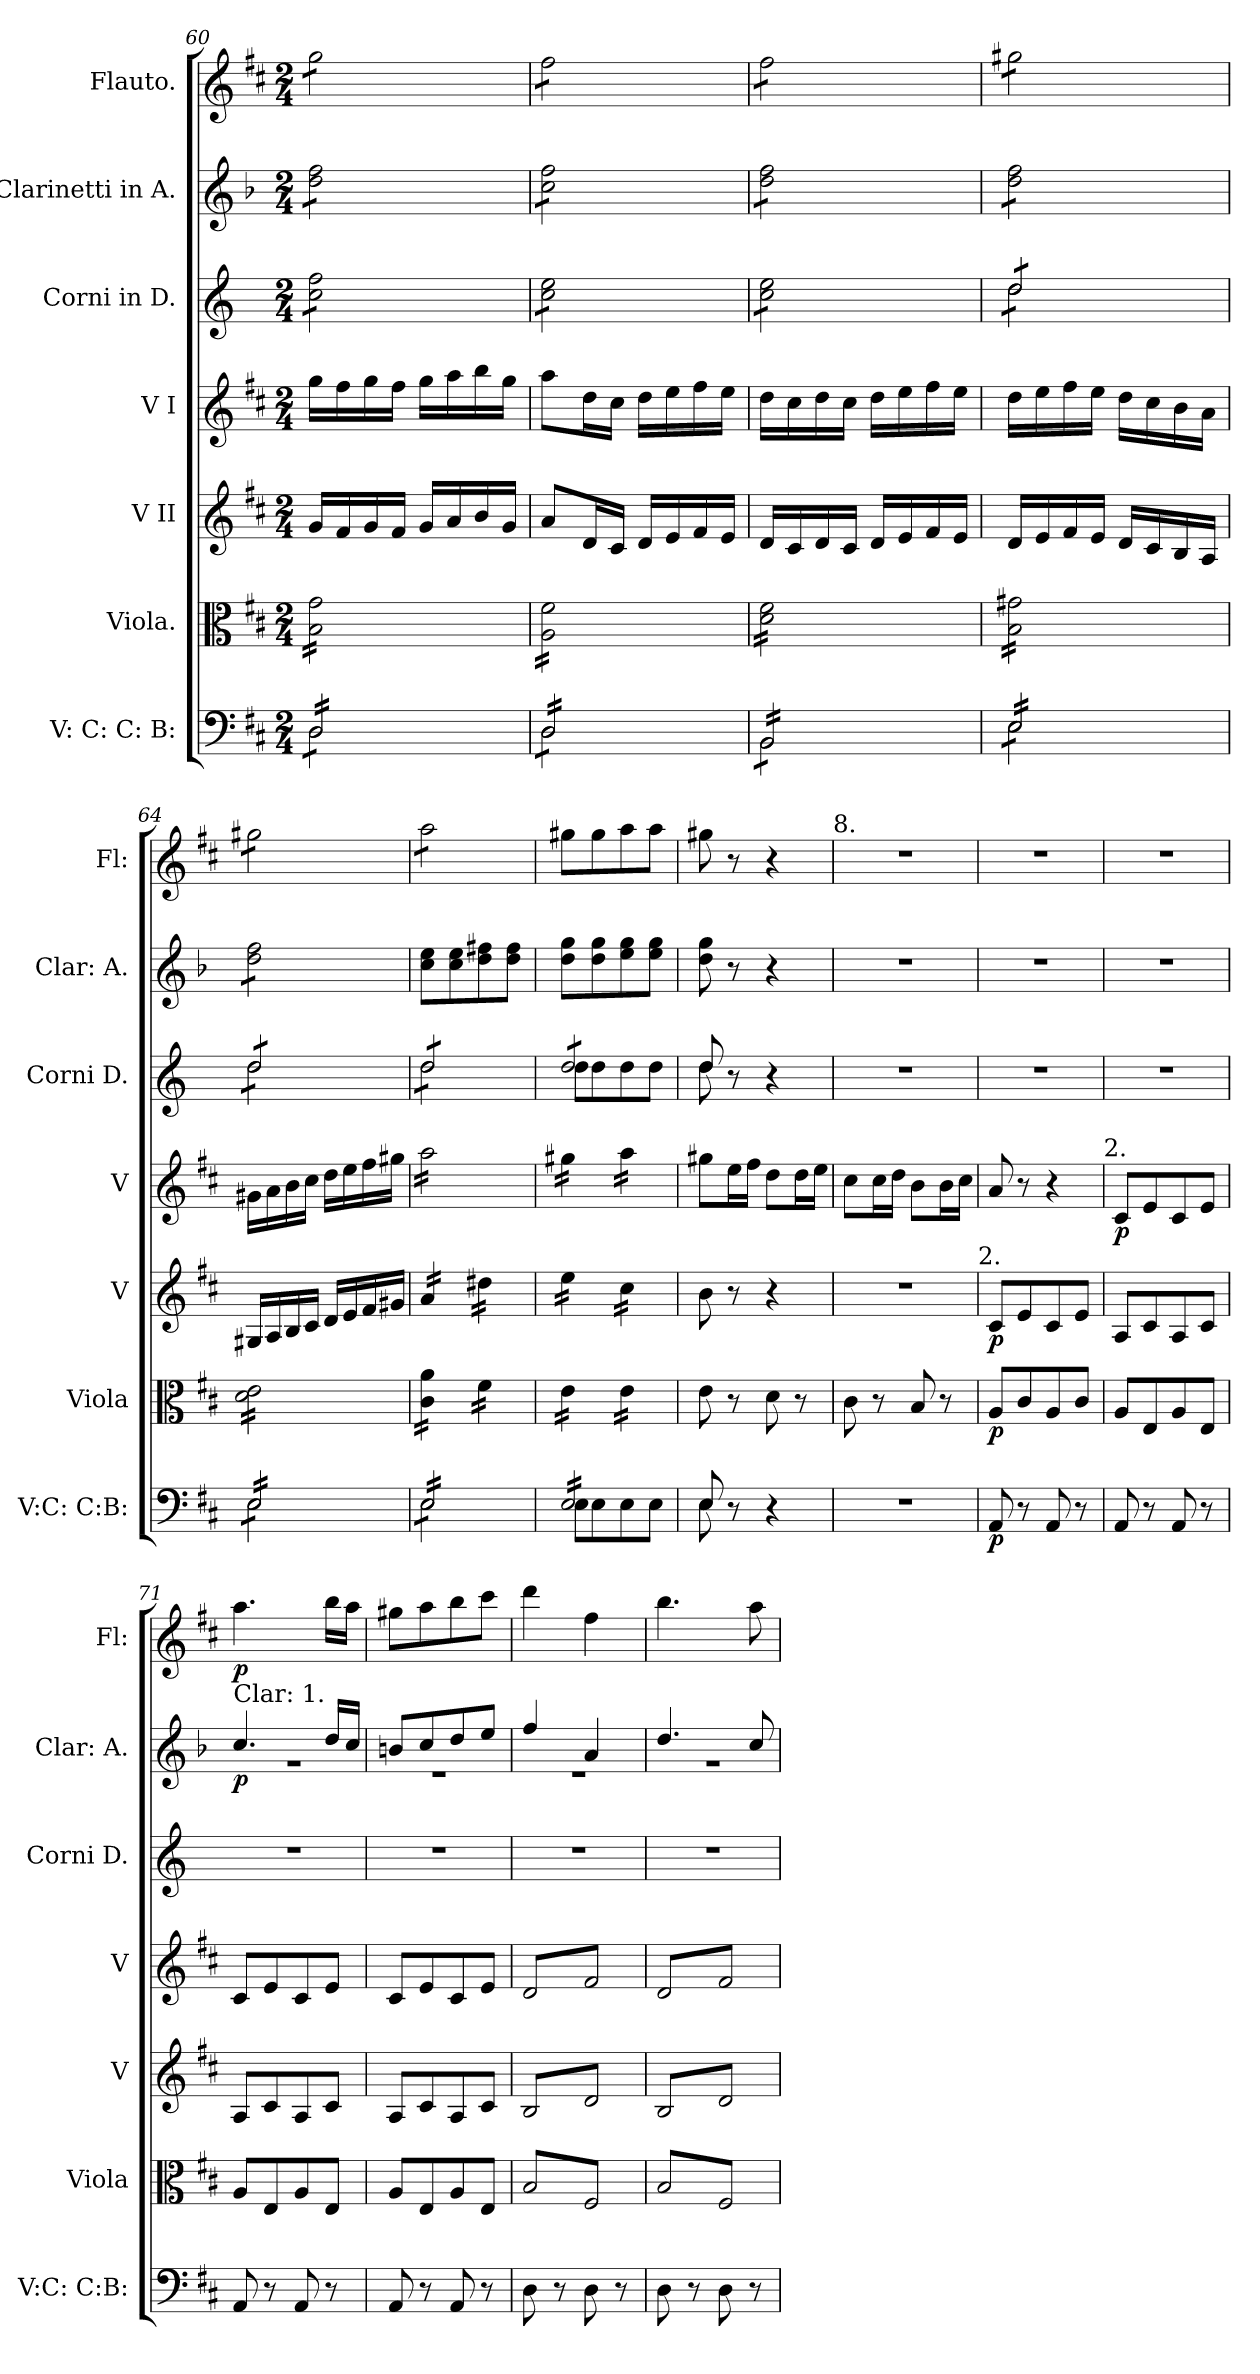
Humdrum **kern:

**kern	**dynam	**kern	**dynam	**kern	**dynam	**kern	**dynam	**kern	**kern	**dynam	**kern	**dynam
*part7	*part7	*part6	*part6	*part5	*part5	*part4	*part4	*part3	*part2	*part2	*part1	*part1
*staff7	*staff7	*staff6	*staff6	*staff5	*staff5	*staff4	*staff4	*staff3	*staff2	*staff2	*staff1	*staff1
*I"V: C: C: B:	*	*I"Viola.	*	*I"V II	*	*I"V I	*	*I"Corni in D.	*I"Clarinetti in A.	*	*I"Flauto.	*
*I'V:C: C:B:	*	*I'Viola	*	*I'V	*	*I'V	*	*I'Corni D.	*I'Clar: A.	*	*I'Fl:	*
*clefF4	*	*clefC3	*	*clefG2	*	*clefG2	*	*clefG2	*clefG2	*	*clefG2	*
*	*	*	*	*	*	*	*	*ITrd6c10	*ITrd2c3	*	*	*
*k[f#c#]	*	*k[f#c#]	*	*k[f#c#]	*	*k[f#c#]	*	*k[f#c#]	*k[f#c#]	*	*k[f#c#]	*
*M2/4	*	*M2/4	*	*M2/4	*	*M2/4	*	*M2/4	*M2/4	*	*M2/4	*
=60	=60	=60	=60	=60	=60	=60	=60	=60	=60	=60	=60	=60
*^	*	*	*	*	*	*	*	*	*	*	*	*
!	!	!	!	!	!	!	!	!	!	!	!	!LO:TX:a:t=7.	!
*tremolo	*	*	*	*	*	*	*	*	*	*	*	*	*
*	*	*	*tremolo	*	*	*	*	*	*	*	*	*	*
*	*	*	*	*	*	*	*	*	*tremolo	*	*	*	*
*	*	*	*	*	*	*	*	*	*	*tremolo	*	*	*
*	*	*	*	*	*	*	*	*	*	*	*	*tremolo	*
16D/LL	8D\L	.	16B\ 16g\LL	.	16g/LL	.	16gg\LL	.	8d\ 8g\L	8b\ 8dd\L	.	8gg\L	.
16D/	.	.	16B\ 16g\	.	16f#/	.	16ff#\	.	.	.	.	.	.
16D/	8D\	.	16B\ 16g\	.	16g/	.	16gg\	.	8d\ 8g\	8b\ 8dd\	.	8gg\	.
16D/	.	.	16B\ 16g\	.	16f#/JJ	.	16ff#\JJ	.	.	.	.	.	.
16D/	8D\	.	16B\ 16g\	.	16g/LL	.	16gg\LL	.	8d\ 8g\	8b\ 8dd\	.	8gg\	.
16D/	.	.	16B\ 16g\	.	16a/	.	16aa\	.	.	.	.	.	.
16D/	8D\J	.	16B\ 16g\	.	16b/	.	16bb\	.	8d\ 8g\J	8b\ 8dd\J	.	8gg\J	.
16D/JJ	.	.	16B\ 16g\JJ	.	16g/JJ	.	16gg\JJ	.	.	.	.	.	.
=61	=61	=61	=61	=61	=61	=61	=61	=61	=61	=61	=61	=61	=61
16D/LL	8D\L	.	16A\ 16f#\LL	.	8a/L	.	8aa\L	.	8d\ 8f#\L	8a\ 8dd\L	.	8ff#\L	.
16D/	.	.	16A\ 16f#\	.	.	.	.	.	.	.	.	.	.
16D/	8D\	.	16A\ 16f#\	.	16d/L	.	16dd\L	.	8d\ 8f#\	8a\ 8dd\	.	8ff#\	.
16D/	.	.	16A\ 16f#\	.	16c#/JJ	.	16cc#\JJ	.	.	.	.	.	.
16D/	8D\	.	16A\ 16f#\	.	16d/LL	.	16dd\LL	.	8d\ 8f#\	8a\ 8dd\	.	8ff#\	.
16D/	.	.	16A\ 16f#\	.	16e/	.	16ee\	.	.	.	.	.	.
16D/	8D\J	.	16A\ 16f#\	.	16f#/	.	16ff#\	.	8d\ 8f#\J	8a\ 8dd\J	.	8ff#\J	.
16D/JJ	.	.	16A\ 16f#\JJ	.	16e/JJ	.	16ee\JJ	.	.	.	.	.	.
=62	=62	=62	=62	=62	=62	=62	=62	=62	=62	=62	=62	=62	=62
16BB/LL	8BB\L	.	16d\ 16f#\LL	.	16d/LL	.	16dd\LL	.	8d\ 8f#\L	8b\ 8dd\L	.	8ff#\L	.
16BB/	.	.	16d\ 16f#\	.	16c#/	.	16cc#\	.	.	.	.	.	.
16BB/	8BB\	.	16d\ 16f#\	.	16d/	.	16dd\	.	8d\ 8f#\	8b\ 8dd\	.	8ff#\	.
16BB/	.	.	16d\ 16f#\	.	16c#/JJ	.	16cc#\JJ	.	.	.	.	.	.
16BB/	8BB\	.	16d\ 16f#\	.	16d/LL	.	16dd\LL	.	8d\ 8f#\	8b\ 8dd\	.	8ff#\	.
16BB/	.	.	16d\ 16f#\	.	16e/	.	16ee\	.	.	.	.	.	.
16BB/	8BB\J	.	16d\ 16f#\	.	16f#/	.	16ff#\	.	8d\ 8f#\J	8b\ 8dd\J	.	8ff#\J	.
16BB/JJ	.	.	16d\ 16f#\JJ	.	16e/JJ	.	16ee\JJ	.	.	.	.	.	.
=63	=63	=63	=63	=63	=63	=63	=63	=63	=63	=63	=63	=63	=63
*	*	*	*	*	*	*	*	*	*^	*	*	*	*
16E/LL	8E\L	.	16B\ 16g#X\LL	.	16d/LL	.	16dd\LL	.	8e/L	8e\L	8b\ 8dd\L	.	8gg#X\L	.
16E/	.	.	16B\ 16g#X\	.	16e/	.	16ee\	.	.	.	.	.	.	.
16E/	8E\	.	16B\ 16g#X\	.	16f#/	.	16ff#\	.	8e/	8e\	8b\ 8dd\	.	8gg#X\	.
16E/	.	.	16B\ 16g#X\	.	16e/JJ	.	16ee\JJ	.	.	.	.	.	.	.
16E/	8E\	.	16B\ 16g#X\	.	16d/LL	.	16dd\LL	.	8e/	8e\	8b\ 8dd\	.	8gg#X\	.
16E/	.	.	16B\ 16g#X\	.	16c#/	.	16cc#\	.	.	.	.	.	.	.
16E/	8E\J	.	16B\ 16g#X\	.	16B/	.	16b\	.	8e/J	8e\J	8b\ 8dd\J	.	8gg#X\J	.
16E/JJ	.	.	16B\ 16g#X\JJ	.	16A/JJ	.	16a\JJ	.	.	.	.	.	.	.
=64	=64	=64	=64	=64	=64	=64	=64	=64	=64	=64	=64	=64	=64	=64
16E/LL	8E\L	.	16d\ 16e\LL	.	16G#X/LL	.	16g#X\LL	.	8e/L	8e\L	8b\ 8dd\L	.	8gg#X\L	.
16E/	.	.	16d\ 16e\	.	16A/	.	16a\	.	.	.	.	.	.	.
16E/	8E\	.	16d\ 16e\	.	16B/	.	16b\	.	8e/	8e\	8b\ 8dd\	.	8gg#X\	.
16E/	.	.	16d\ 16e\	.	16c#/JJ	.	16cc#\JJ	.	.	.	.	.	.	.
16E/	8E\	.	16d\ 16e\	.	16d/LL	.	16dd\LL	.	8e/	8e\	8b\ 8dd\	.	8gg#X\	.
16E/	.	.	16d\ 16e\	.	16e/	.	16ee\	.	.	.	.	.	.	.
16E/	8E\J	.	16d\ 16e\	.	16f#/	.	16ff#\	.	8e/J	8e\J	8b\ 8dd\J	.	8gg#X\J	.
*	*	*	*	*	*	*	*	*	*	*	*Xtremolo	*	*	*
16E/JJ	.	.	16d\ 16e\JJ	.	16g#X/JJ	.	16gg#X\JJ	.	.	.	.	.	.	.
=65	=65	=65	=65	=65	=65	=65	=65	=65	=65	=65	=65	=65	=65	=65
*	*	*	*	*	*tremolo	*	*	*	*	*	*	*	*	*
*	*	*	*	*	*	*	*tremolo	*	*	*	*	*	*	*
16E/LL	8E\L	.	16c#\ 16a\LL	.	16a/LL	.	16aa\LL	.	8e/L	8e\L	8a\ 8cc#\L	.	8aa\L	.
16E/	.	.	16c#\ 16a\	.	16a/	.	16aa\	.	.	.	.	.	.	.
16E/	8E\	.	16c#\ 16a\	.	16a/	.	16aa\	.	8e/	8e\	8a\ 8cc#\	.	8aa\	.
16E/	.	.	16c#\ 16a\JJ	.	16a/JJ	.	16aa\	.	.	.	.	.	.	.
16E/	8E\	.	16f#\LL	.	16dd#X\LL	.	16aa\	.	8e/	8e\	8b\ 8dd#X\	.	8aa\	.
16E/	.	.	16f#\	.	16dd#X\	.	16aa\	.	.	.	.	.	.	.
16E/	8E\J	.	16f#\	.	16dd#X\	.	16aa\	.	8e/J	8e\J	8b\ 8dd#\J	.	8aa\J	.
*	*	*	*	*	*	*	*	*	*	*	*	*	*Xtremolo	*
16E/JJ	.	.	16f#\JJ	.	16dd#X\JJ	.	16aa\JJ	.	.	.	.	.	.	.
=66	=66	=66	=66	=66	=66	=66	=66	=66	=66	=66	=66	=66	=66	=66
16E/LL	8E\L	.	16e\LL	.	16ee\LL	.	16gg#X\LL	.	8e/L	8e\L	8b\ 8ee\L	.	8gg#X\L	.
16E/	.	.	16e\	.	16ee\	.	16gg#X\	.	.	.	.	.	.	.
16E/	8E\	.	16e\	.	16ee\	.	16gg#X\	.	8e/	8e\	8b\ 8ee\	.	8gg#\	.
16E/	.	.	16e\JJ	.	16ee\JJ	.	16gg#X\JJ	.	.	.	.	.	.	.
16E/	8E\	.	16e\LL	.	16cc#\LL	.	16aa\LL	.	8e/	8e\	8cc#\ 8ee\	.	8aa\	.
16E/	.	.	16e\	.	16cc#\	.	16aa\	.	.	.	.	.	.	.
16E/	8E\J	.	16e\	.	16cc#\	.	16aa\	.	8e/J	8e\J	8cc#\ 8ee\J	.	8aa\J	.
*	*	*	*	*	*	*	*	*	*Xtremolo	*	*	*	*	*
16E/JJ	.	.	16e\JJ	.	16cc#\JJ	.	16aa\JJ	.	.	.	.	.	.	.
*	*	*	*	*	*	*	*Xtremolo	*	*	*	*	*	*	*
*	*	*	*	*	*Xtremolo	*	*	*	*	*	*	*	*	*
*	*	*	*Xtremolo	*	*	*	*	*	*	*	*	*	*	*
*Xtremolo	*	*	*	*	*	*	*	*	*	*	*	*	*	*
=67	=67	=67	=67	=67	=67	=67	=67	=67	=67	=67	=67	=67	=67	=67
8E/	8E\	.	8e\	.	8b\	.	8gg#X\L	.	8e/	8e\	8b\ 8ee\	.	8gg#X\	.
8r	8ryy	.	8r	.	8r	.	16ee\L	.	8r	8ryy	8r	.	8r	.
.	.	.	.	.	.	.	16ff#\JJ	.	.	.	.	.	.	.
4r	4ryy	.	8d\	.	4r	.	8dd\L	.	4r	4ryy	4r	.	4r	.
.	.	.	8r	.	.	.	16dd\L	.	.	.	.	.	.	.
.	.	.	.	.	.	.	16ee\JJ	.	.	.	.	.	.	.
*v	*v	*	*	*	*	*	*	*	*v	*v	*	*	*	*
!	!	!	!	!	!	!	!	!	!	!	!LO:TX:a:t=8.	!
=68	=68	=68	=68	=68	=68	=68	=68	=68	=68	=68	=68	=68
2r	.	8c#\	.	2r	.	8cc#\L	.	2r	2r	.	2r	.
.	.	8r	.	.	.	16cc#\L	.	.	.	.	.	.
.	.	.	.	.	.	16dd\JJ	.	.	.	.	.	.
.	.	8B/	.	.	.	8b\L	.	.	.	.	.	.
.	.	8r	.	.	.	16b\L	.	.	.	.	.	.
.	.	.	.	.	.	16cc#\JJ	.	.	.	.	.	.
!	!	!	!	!LO:TX:a:t=2.	!	!	!	!	!	!	!	!
=69	=69	=69	=69	=69	=69	=69	=69	=69	=69	=69	=69	=69
8AA/	p	8A/L	p	8c#/L	p	8a/	.	2r	2r	.	2r	.
8r	.	8c#/	.	8e/	.	8r	.	.	.	.	.	.
8AA/	.	8A/	.	8c#/	.	4r	.	.	.	.	.	.
8r	.	8c#/J	.	8e/J	.	.	.	.	.	.	.	.
!	!	!	!	!	!	!LO:TX:a:t=2.	!	!	!	!	!	!
=70	=70	=70	=70	=70	=70	=70	=70	=70	=70	=70	=70	=70
8AA/	.	8A/L	.	8A/L	.	8c#/L	p	2r	2r	.	2r	.
8r	.	8E/	.	8c#/	.	8e/	.	.	.	.	.	.
8AA/	.	8A/	.	8A/	.	8c#/	.	.	.	.	.	.
8r	.	8E/J	.	8c#/J	.	8e/J	.	.	.	.	.	.
=71	=71	=71	=71	=71	=71	=71	=71	=71	=71	=71	=71	=71
*	*	*	*	*	*	*	*	*	*^	*	*	*
!	!	!	!	!	!	!	!	!	!LO:TX:a:t=Clar&colon; 1.	!	!	!	!
8AA/	.	8A/L	.	8A/L	.	8c#/L	.	2r	4.a/	2r	p	4.aa\	p
8r	.	8E/	.	8c#/	.	8e/	.	.	.	.	.	.	.
8AA/	.	8A/	.	8A/	.	8c#/	.	.	.	.	.	.	.
8r	.	8E/J	.	8c#/J	.	8e/J	.	.	16b/LL	.	.	16bb\LL	.
.	.	.	.	.	.	.	.	.	16a/JJ	.	.	16aa\JJ	.
=72	=72	=72	=72	=72	=72	=72	=72	=72	=72	=72	=72	=72	=72
8AA/	.	8A/L	.	8A/L	.	8c#/L	.	2r	8g#X/L	2r	.	8gg#X\L	.
8r	.	8E/	.	8c#/	.	8e/	.	.	8a/	.	.	8aa\	.
8AA/	.	8A/	.	8A/	.	8c#/	.	.	8b/	.	.	8bb\	.
8r	.	8E/J	.	8c#/J	.	8e/J	.	.	8cc#/J	.	.	8ccc#\J	.
=73	=73	=73	=73	=73	=73	=73	=73	=73	=73	=73	=73	=73	=73
*	*	*tremolo	*	*	*	*	*	*	*	*	*	*	*
*	*	*	*	*tremolo	*	*	*	*	*	*	*	*	*
*	*	*	*	*	*	*tremolo	*	*	*	*	*	*	*
8D\	.	8B/L	.	8B/L	.	8d/L	.	2r	4dd/	2r	.	4ddd\	.
8r	.	8F#/	.	8d/	.	8f#/	.	.	.	.	.	.	.
8D\	.	8B/	.	8B/	.	8d/	.	.	4f#/	.	.	4ff#\	.
8r	.	8F#/J	.	8d/J	.	8f#/J	.	.	.	.	.	.	.
=74	=74	=74	=74	=74	=74	=74	=74	=74	=74	=74	=74	=74	=74
8D\	.	8B/L	.	8B/L	.	8d/L	.	2r	4.b/	2r	.	4.bb\	.
8r	.	8F#/	.	8d/	.	8f#/	.	.	.	.	.	.	.
8D\	.	8B/	.	8B/	.	8d/	.	.	.	.	.	.	.
8r	.	8F#/J	.	8d/J	.	8f#/J	.	.	8a/	.	.	8aa\	.
*	*	*	*	*	*	*Xtremolo	*	*	*	*	*	*	*
*	*	*	*	*Xtremolo	*	*	*	*	*	*	*	*	*
*	*	*Xtremolo	*	*	*	*	*	*	*	*	*	*	*
.	.	.	.	.	.	.	.	.	.	.	.	.	.
.	.	.	.	.	.	.	.	.	.	.	.	.	.
*	*	*	*	*	*	*	*	*	*v	*v	*	*	*
=	=	=	=	=	=	=	=	=	=	=	=	=
*-	*-	*-	*-	*-	*-	*-	*-	*-	*-	*-	*-	*-
